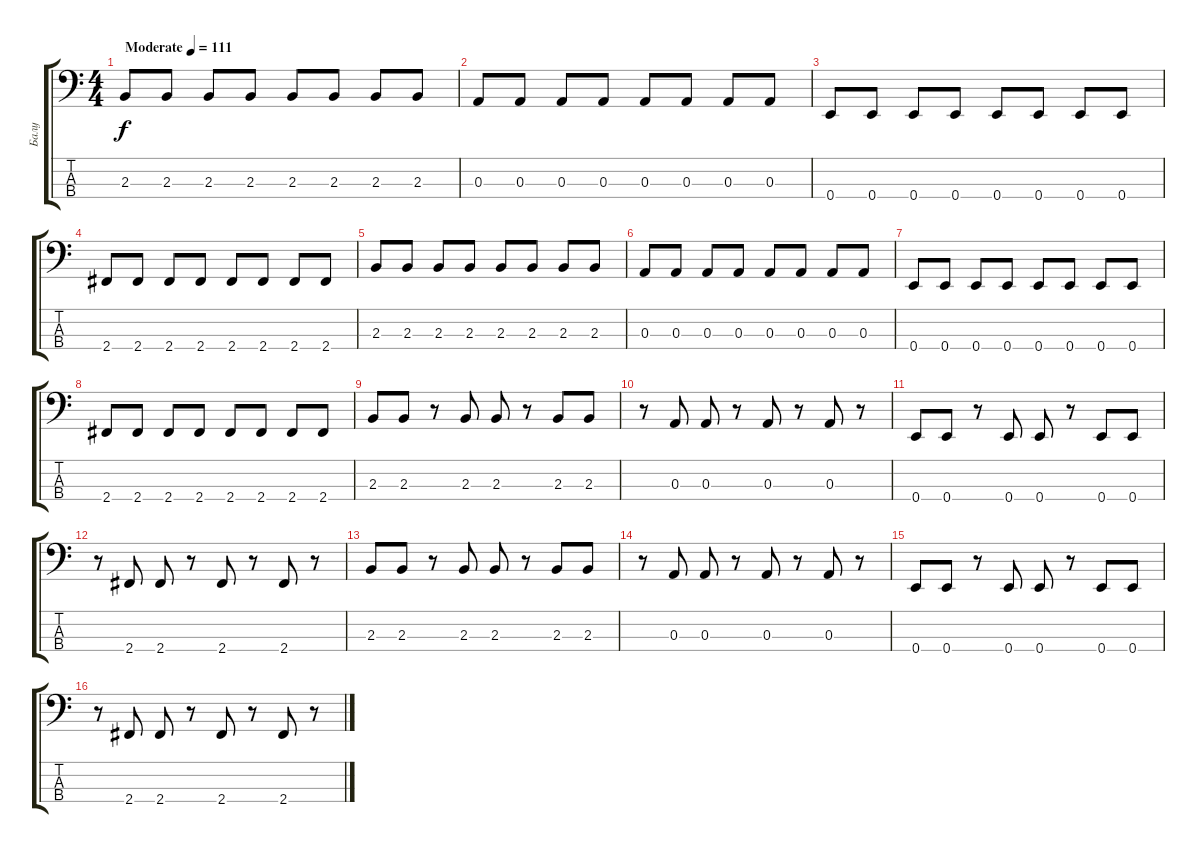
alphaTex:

\track ("Балу" "Балу") {instrument electricbassfinger}
\staff {score tabs}
\tuning (G2 D2 A1 E1) {hide}
\ts (4 4)
\tempo (111 "Moderate")
\clef f4
\ks c
2.3.8{dy f instrument electricbassfinger} 2.3.8 2.3.8 2.3.8 2.3.8 2.3.8 2.3.8 2.3.8 |
0.3.8 0.3.8 0.3.8 0.3.8 0.3.8 0.3.8 0.3.8 0.3.8 |
0.4.8 0.4.8 0.4.8 0.4.8 0.4.8 0.4.8 0.4.8 0.4.8 |
2.4.8 2.4.8 2.4.8 2.4.8 2.4.8 2.4.8 2.4.8 2.4.8 |
2.3.8 2.3.8 2.3.8 2.3.8 2.3.8 2.3.8 2.3.8 2.3.8 |
0.3.8 0.3.8 0.3.8 0.3.8 0.3.8 0.3.8 0.3.8 0.3.8 |
0.4.8 0.4.8 0.4.8 0.4.8 0.4.8 0.4.8 0.4.8 0.4.8 |
2.4.8 2.4.8 2.4.8 2.4.8 2.4.8 2.4.8 2.4.8 2.4.8 |
2.3.8 2.3.8 r.8 2.3.8 2.3.8 r.8 2.3.8 2.3.8 |
r.8 0.3.8 0.3.8 r.8 0.3.8 r.8 0.3.8 r.8 |
0.4.8 0.4.8 r.8 0.4.8 0.4.8 r.8 0.4.8 0.4.8 |
r.8 2.4.8 2.4.8 r.8 2.4.8 r.8 2.4.8 r.8 |
2.3.8 2.3.8 r.8 2.3.8 2.3.8 r.8 2.3.8 2.3.8 |
r.8 0.3.8 0.3.8 r.8 0.3.8 r.8 0.3.8 r.8 |
0.4.8 0.4.8 r.8 0.4.8 0.4.8 r.8 0.4.8 0.4.8 |
r.8 2.4.8 2.4.8 r.8 2.4.8 r.8 2.4.8 r.8
